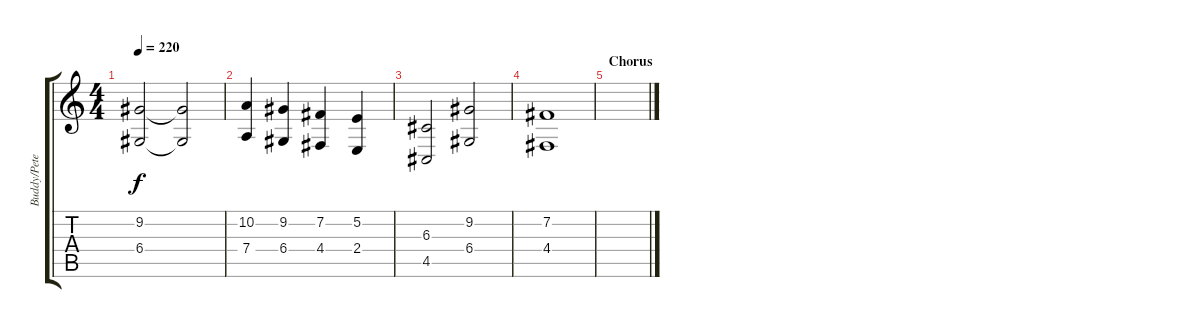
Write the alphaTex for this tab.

\track ("Buddy/Pete - Trombone" "Buddy/Pete") {instrument trombone}
\staff {score tabs}
\tuning (E4 B3 G3 D3 A2 E2) {hide}
\ts (4 4)
\tempo 220
\clef g2
\ks c
(9.2 6.4).2{dy f} (9.2{t} 6.4{t}).2 |
(10.2 7.4).4 (9.2 6.4).4 (7.2 4.4).4 (5.2 2.4).4 |
(6.3 4.5).2 (9.2 6.4).2 |
(7.2 4.4).1 |
\section ("" "Chorus")
